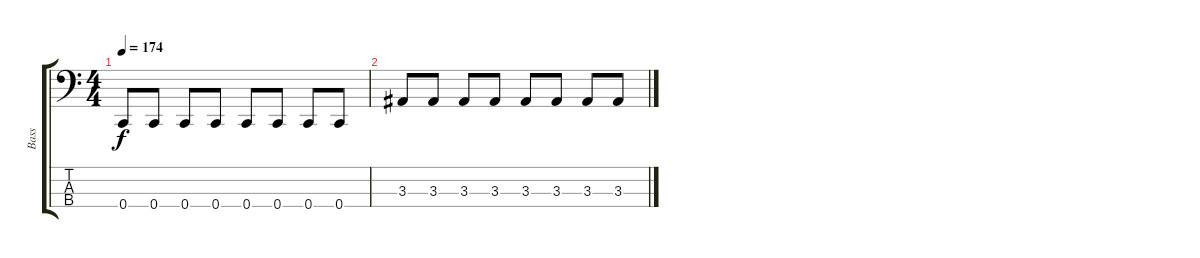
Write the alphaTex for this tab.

\track ("Bass" "Bass") {instrument electricbassfinger}
\staff {score tabs}
\tuning (F2 C2 G1 C1) {hide}
\ts (4 4)
\tempo 174
\clef f4
\ks c
0.4.8{dy f} 0.4.8 0.4.8 0.4.8 0.4.8 0.4.8 0.4.8 0.4.8 |
3.3.8 3.3.8 3.3.8 3.3.8 3.3.8 3.3.8 3.3.8 3.3.8
